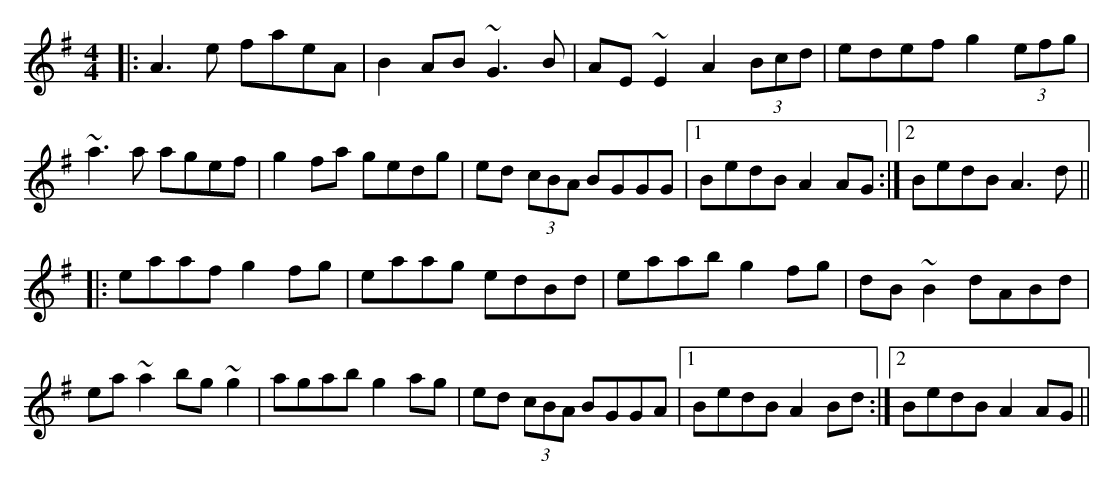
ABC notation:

X:1
M:4/4
K:Ador
|:A3e faeA|B2AB ~G3B|AE~E2 A2 (3Bcd|edef g2(3efg|
~a3a agef|g2fa gedg|ed (3cBA BGGG|1 BedB A2AG:|2 BedB A3d||
|:eaaf g2fg|eaag edBd|eaab g2fg|dB~B2 dABd|
ea~a2 bg~g2|agab g2ag|ed (3cBA BGGA|1 BedB A2Bd:|2 BedB A2AG||
